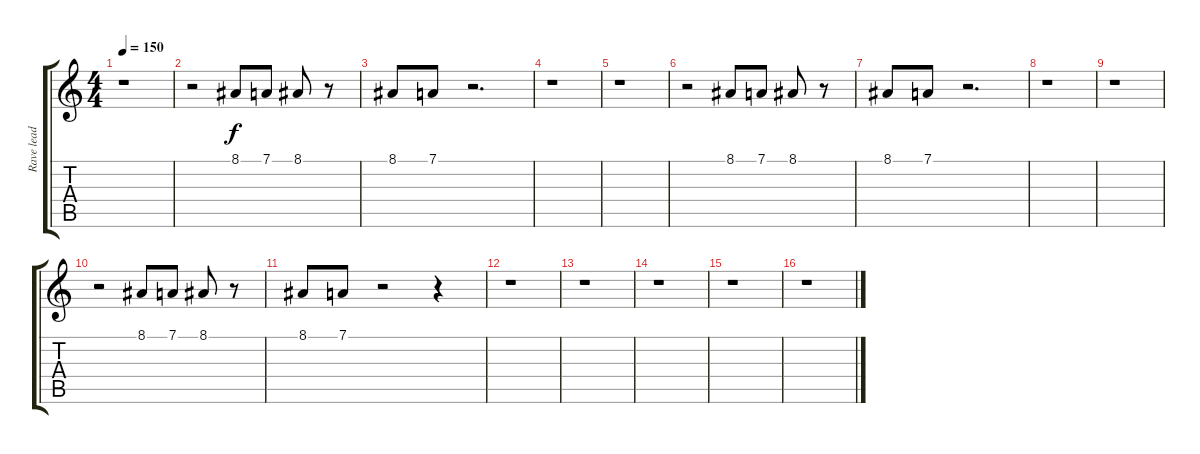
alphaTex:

\track ("Rave lead (MIDI)" "Rave lead ") {instrument acousticgrandpiano}
\staff {score tabs}
\tuning (D4 A3 F3 C3 G2 D2) {hide}
\ts (4 4)
\tempo 150
\clef g2
\ks c
r.1{dy f} |
r.2 8.1.8 7.1.8 8.1.8 r.8 |
8.1.8 7.1.8 r.2{d} |
r.1 |
r.1 |
r.2 8.1.8 7.1.8 8.1.8 r.8 |
8.1.8 7.1.8 r.2{d} |
r.1 |
r.1 |
r.2 8.1.8 7.1.8 8.1.8 r.8 |
8.1.8 7.1.8 r.2 r.4 |
r.1 |
r.1 |
r.1 |
r.1 |
r.1
